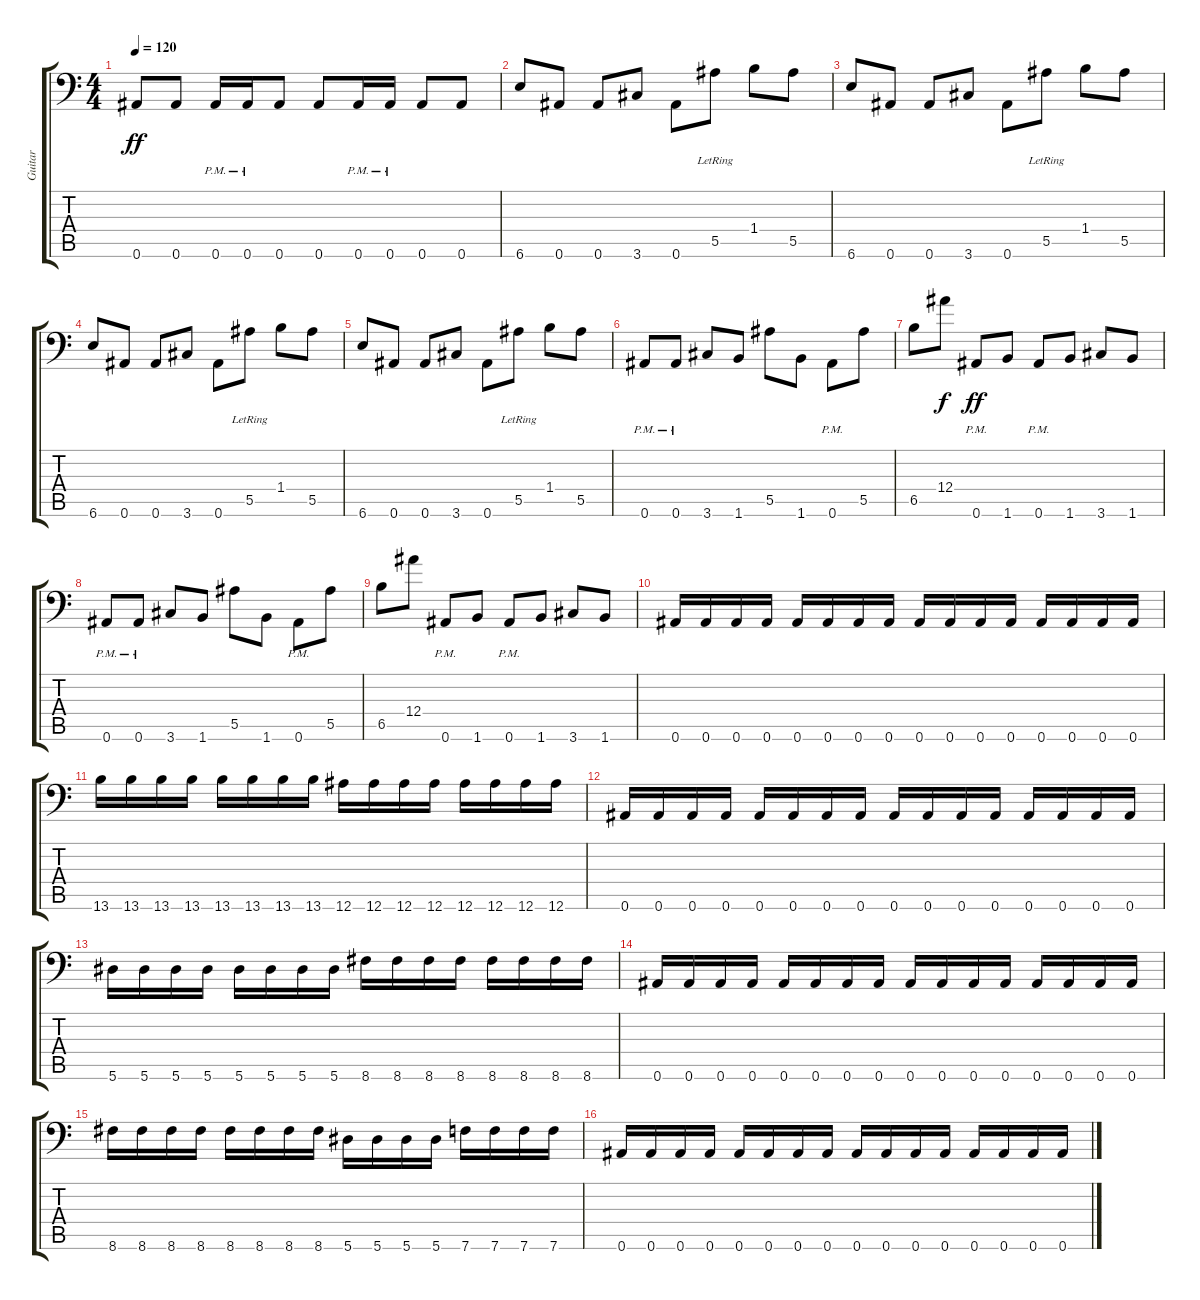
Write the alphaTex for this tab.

\track ("Guitar" "Guitar") {instrument distortionguitar}
\staff {score tabs}
\tuning (C4 G3 Eb3 Bb2 F2 Bb1) {hide}
\ts (4 4)
\tempo 120
\clef f4
\ks c
0.6.8{dy ff} 0.6.8 0.6{pm}.16 0.6{pm}.16 0.6.8 0.6.8 0.6{pm}.16 0.6{pm}.16 0.6.8 0.6.8 |
6.6.8 0.6.8 0.6.8 3.6.8 0.6.8 5.5{lr}.8 1.4.8 5.5.8 |
6.6.8 0.6.8 0.6.8 3.6.8 0.6.8 5.5{lr}.8 1.4.8 5.5.8 |
6.6.8 0.6.8 0.6.8 3.6.8 0.6.8 5.5{lr}.8 1.4.8 5.5.8 |
6.6.8 0.6.8 0.6.8 3.6.8 0.6.8 5.5{lr}.8 1.4.8 5.5.8 |
0.6{pm}.8 0.6{pm}.8 3.6.8 1.6.8 5.5.8 1.6.8 0.6{pm}.8 5.5.8 |
6.5.8 12.4.8{dy f} 0.6{pm}.8{dy ff} 1.6.8 0.6{pm}.8 1.6.8 3.6.8 1.6.8 |
0.6{pm}.8 0.6{pm}.8 3.6.8 1.6.8 5.5.8 1.6.8 0.6{pm}.8 5.5.8 |
6.5.8 12.4.8 0.6{pm}.8 1.6.8 0.6{pm}.8 1.6.8 3.6.8 1.6.8 |
0.6.16 0.6.16 0.6.16 0.6.16 0.6.16 0.6.16 0.6.16 0.6.16 0.6.16 0.6.16 0.6.16 0.6.16 0.6.16 0.6.16 0.6.16 0.6.16 |
13.6.16 13.6.16 13.6.16 13.6.16 13.6.16 13.6.16 13.6.16 13.6.16 12.6.16 12.6.16 12.6.16 12.6.16 12.6.16 12.6.16 12.6.16 12.6.16 |
0.6.16 0.6.16 0.6.16 0.6.16 0.6.16 0.6.16 0.6.16 0.6.16 0.6.16 0.6.16 0.6.16 0.6.16 0.6.16 0.6.16 0.6.16 0.6.16 |
5.6.16 5.6.16 5.6.16 5.6.16 5.6.16 5.6.16 5.6.16 5.6.16 8.6.16 8.6.16 8.6.16 8.6.16 8.6.16 8.6.16 8.6.16 8.6.16 |
0.6.16 0.6.16 0.6.16 0.6.16 0.6.16 0.6.16 0.6.16 0.6.16 0.6.16 0.6.16 0.6.16 0.6.16 0.6.16 0.6.16 0.6.16 0.6.16 |
8.6.16 8.6.16 8.6.16 8.6.16 8.6.16 8.6.16 8.6.16 8.6.16 5.6.16 5.6.16 5.6.16 5.6.16 7.6.16 7.6.16 7.6.16 7.6.16 |
0.6.16 0.6.16 0.6.16 0.6.16 0.6.16 0.6.16 0.6.16 0.6.16 0.6.16 0.6.16 0.6.16 0.6.16 0.6.16 0.6.16 0.6.16 0.6.16
